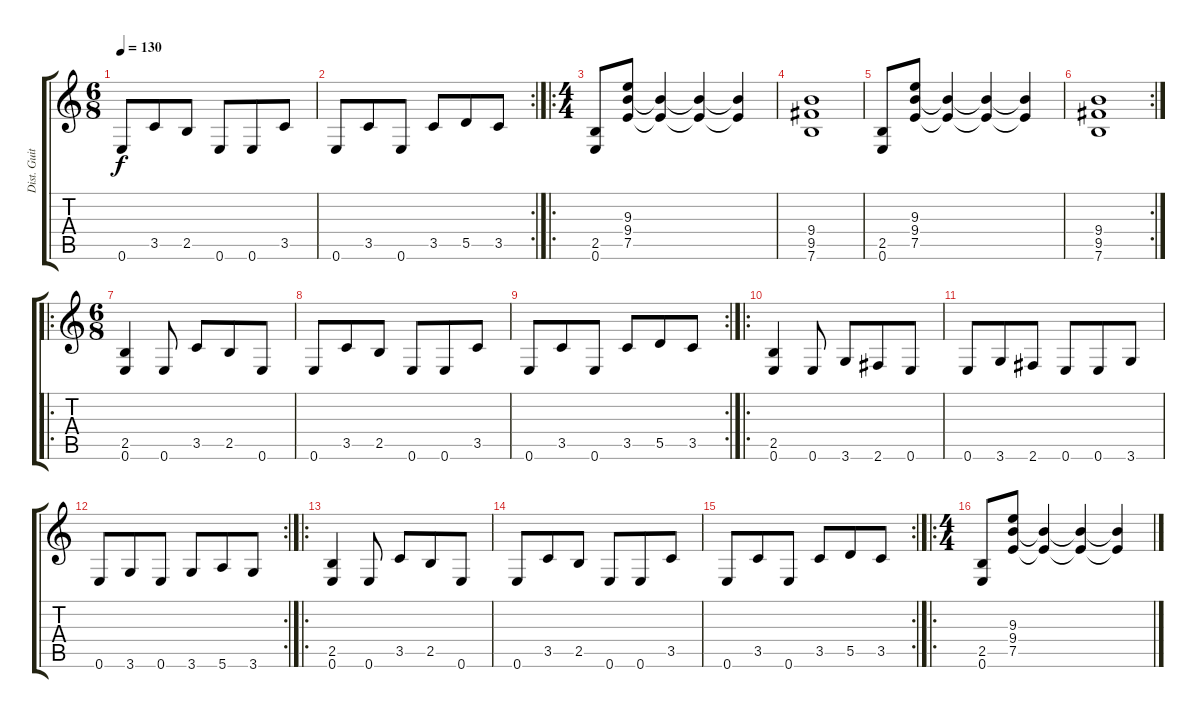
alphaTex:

\track ("Dist. Guitar 2" "Dist. Guit") {instrument distortionguitar}
\staff {score tabs}
\tuning (E4 B3 G3 D3 A2 E2) {hide}
\ts (6 8)
\tempo 130
\clef g2
\ks c
0.6.8{dy f} 3.5.8 2.5.8 0.6.8 0.6.8 3.5.8 |
\rc 2
0.6.8 3.5.8 0.6.8 3.5.8 5.5.8 3.5.8 |
\ro
\ts (4 4)
(2.5 0.6).8 (9.3 9.4 7.5).8 (9.4{t} 7.5{t}).4 (9.4{t} 7.5{t}).4 (9.4{t} 7.5{t}).4 |
(9.4 9.5 7.6).1 |
(2.5 0.6).8 (9.3 9.4 7.5).8 (9.4{t} 7.5{t}).4 (9.4{t} 7.5{t}).4 (9.4{t} 7.5{t}).4 |
\rc 2
(9.4 9.5 7.6).1 |
\ro
\ts (6 8)
(2.5 0.6).4 0.6.8 3.5.8 2.5.8 0.6.8 |
0.6.8 3.5.8 2.5.8 0.6.8 0.6.8 3.5.8 |
\rc 2
0.6.8 3.5.8 0.6.8 3.5.8 5.5.8 3.5.8 |
\ro
(2.5 0.6).4 0.6.8 3.6.8 2.6.8 0.6.8 |
0.6.8 3.6.8 2.6.8 0.6.8 0.6.8 3.6.8 |
\rc 2
0.6.8 3.6.8 0.6.8 3.6.8 5.6.8 3.6.8 |
\ro
(2.5 0.6).4 0.6.8 3.5.8 2.5.8 0.6.8 |
0.6.8 3.5.8 2.5.8 0.6.8 0.6.8 3.5.8 |
\rc 2
0.6.8 3.5.8 0.6.8 3.5.8 5.5.8 3.5.8 |
\ro
\ts (4 4)
(2.5 0.6).8 (9.3 9.4 7.5).8 (9.4{t} 7.5{t}).4 (9.4{t} 7.5{t}).4 (9.4{t} 7.5{t}).4
